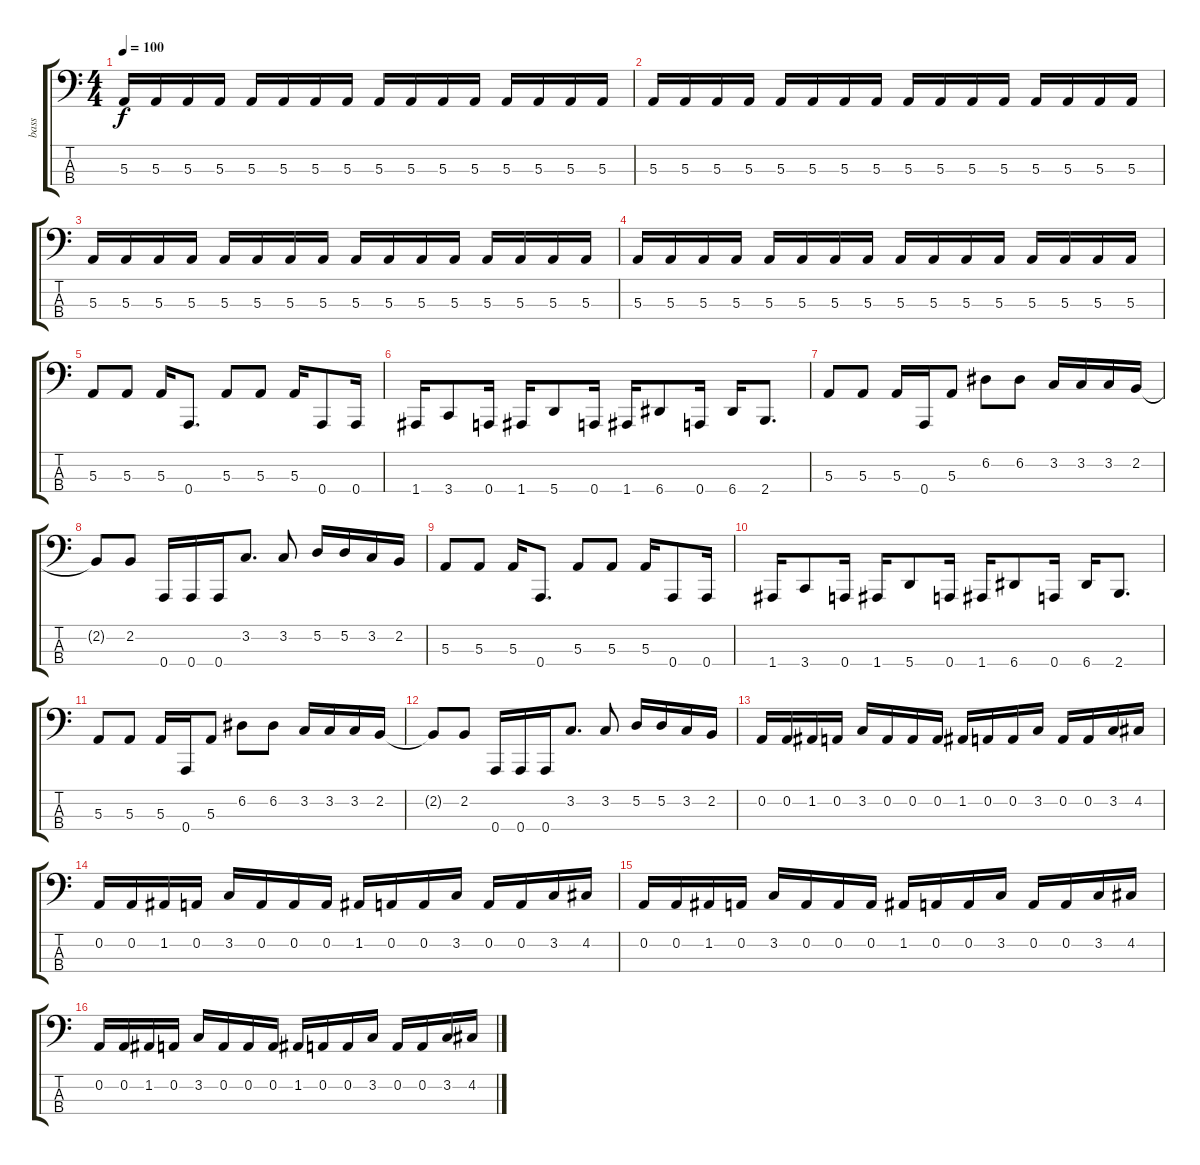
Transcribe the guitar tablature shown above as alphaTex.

\track ("bass" "bass") {instrument electricbassfinger}
\staff {score tabs}
\tuning (D2 A1 E1 A0) {hide}
\ts (4 4)
\tempo 100
\clef f4
\ks c
5.3.16{dy f} 5.3.16 5.3.16 5.3.16 5.3.16 5.3.16 5.3.16 5.3.16 5.3.16 5.3.16 5.3.16 5.3.16 5.3.16 5.3.16 5.3.16 5.3.16 |
5.3.16 5.3.16 5.3.16 5.3.16 5.3.16 5.3.16 5.3.16 5.3.16 5.3.16 5.3.16 5.3.16 5.3.16 5.3.16 5.3.16 5.3.16 5.3.16 |
5.3.16 5.3.16 5.3.16 5.3.16 5.3.16 5.3.16 5.3.16 5.3.16 5.3.16 5.3.16 5.3.16 5.3.16 5.3.16 5.3.16 5.3.16 5.3.16 |
5.3.16 5.3.16 5.3.16 5.3.16 5.3.16 5.3.16 5.3.16 5.3.16 5.3.16 5.3.16 5.3.16 5.3.16 5.3.16 5.3.16 5.3.16 5.3.16 |
5.3.8 5.3.8 5.3.16 0.4.8{d} 5.3.8 5.3.8 5.3.16 0.4.8 0.4.16 |
1.4.16 3.4.8 0.4.16 1.4.16 5.4.8 0.4.16 1.4.16 6.4.8 0.4.16 6.4.16 2.4.8{d} |
5.3.8 5.3.8 5.3.16 0.4.16 5.3.8 6.2.8 6.2.8 3.2.16 3.2.16 3.2.16 2.2.16 |
2.2{t}.8 2.2.8 0.4.16 0.4.16 0.4.16 3.2.8{d} 3.2.8 5.2.16 5.2.16 3.2.16 2.2.16 |
5.3.8 5.3.8 5.3.16 0.4.8{d} 5.3.8 5.3.8 5.3.16 0.4.8 0.4.16 |
1.4.16 3.4.8 0.4.16 1.4.16 5.4.8 0.4.16 1.4.16 6.4.8 0.4.16 6.4.16 2.4.8{d} |
5.3.8 5.3.8 5.3.16 0.4.16 5.3.8 6.2.8 6.2.8 3.2.16 3.2.16 3.2.16 2.2.16 |
2.2{t}.8 2.2.8 0.4.16 0.4.16 0.4.16 3.2.8{d} 3.2.8 5.2.16 5.2.16 3.2.16 2.2.16 |
0.2.16 0.2.16 1.2.16 0.2.16 3.2.16 0.2.16 0.2.16 0.2.16 1.2.16 0.2.16 0.2.16 3.2.16 0.2.16 0.2.16 3.2.16 4.2.16 |
0.2.16 0.2.16 1.2.16 0.2.16 3.2.16 0.2.16 0.2.16 0.2.16 1.2.16 0.2.16 0.2.16 3.2.16 0.2.16 0.2.16 3.2.16 4.2.16 |
0.2.16 0.2.16 1.2.16 0.2.16 3.2.16 0.2.16 0.2.16 0.2.16 1.2.16 0.2.16 0.2.16 3.2.16 0.2.16 0.2.16 3.2.16 4.2.16 |
0.2.16 0.2.16 1.2.16 0.2.16 3.2.16 0.2.16 0.2.16 0.2.16 1.2.16 0.2.16 0.2.16 3.2.16 0.2.16 0.2.16 3.2.16 4.2.16
